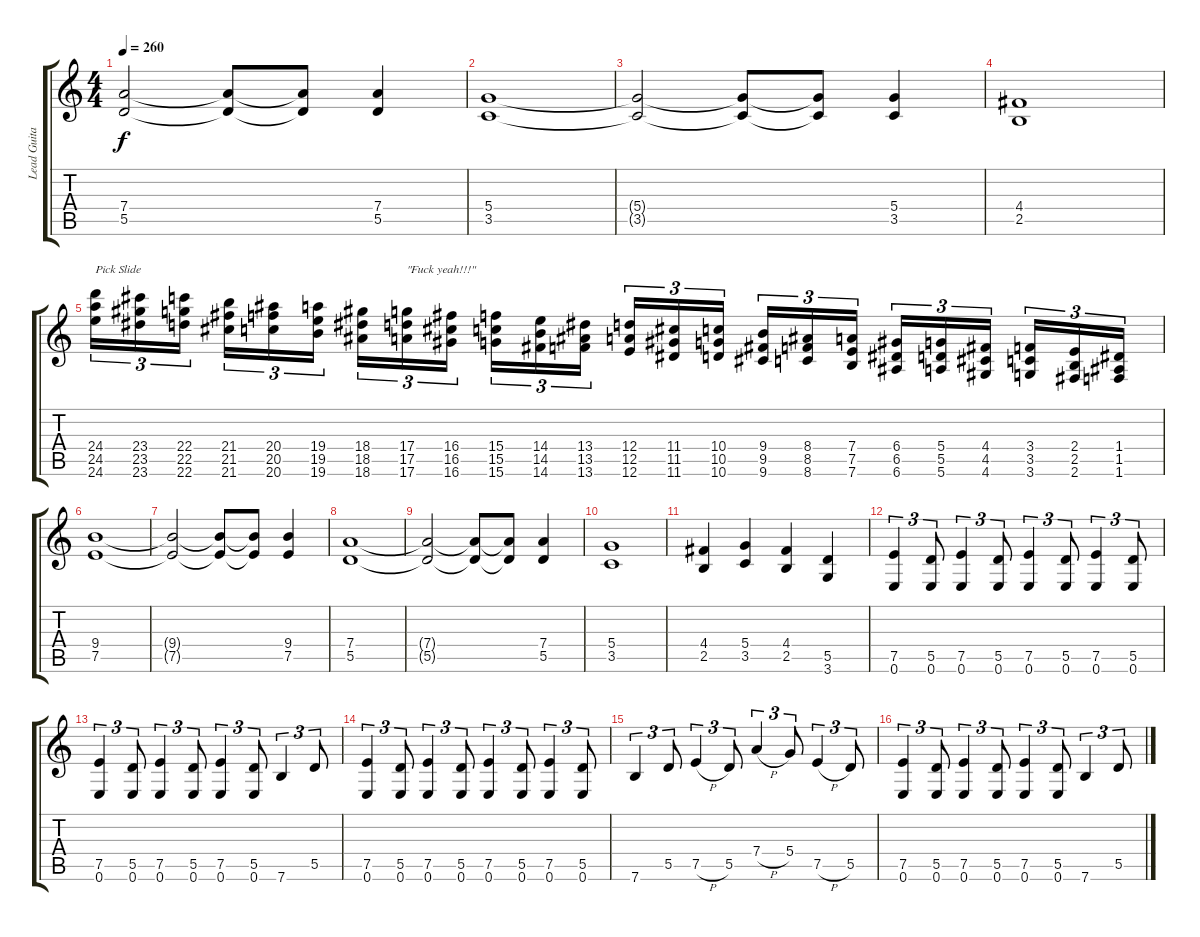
\track ("Lead Guitar (Dave Mustaine)" "Lead Guita") {instrument distortionguitar}
\staff {score tabs}
\tuning (E4 B3 G3 D3 A2 E2) {hide}
\ts (4 4)
\tempo 260
\clef g2
\ks c
(7.4{t} 5.5{t}).2{dy f} (7.4{t} 5.5{t}).8 (7.4{t} 5.5{t}).8 (7.4 5.5).4 |
(5.4 3.5).1 |
(5.4{t} 3.5{t}).2 (5.4{t} 3.5{t}).8 (5.4{t} 3.5{t}).8 (5.4 3.5).4 |
(4.4 2.5).1 |
(24.4 24.5 24.6).16{tu (3 2) txt "Pick Slide" instrument guitarfretnoise} (23.4 23.5 23.6).16{tu (3 2)} (22.4 22.5 22.6).16{tu (3 2) beam splitsecondary} (21.4 21.5 21.6).16{tu (3 2)} (20.4 20.5 20.6).16{tu (3 2)} (19.4 19.5 19.6).16{tu (3 2)} (18.4 18.5 18.6).16{tu (3 2)} (17.4 17.5 17.6).16{tu (3 2) txt "\"Fuck yeah!!!\""} (16.4 16.5 16.6).16{tu (3 2) beam splitsecondary} (15.4 15.5 15.6).16{tu (3 2)} (14.4 14.5 14.6).16{tu (3 2)} (13.4 13.5 13.6).16{tu (3 2)} (12.4 12.5 12.6).16{tu (3 2)} (11.4 11.5 11.6).16{tu (3 2)} (10.4 10.5 10.6).16{tu (3 2) beam splitsecondary} (9.4 9.5 9.6).16{tu (3 2)} (8.4 8.5 8.6).16{tu (3 2)} (7.4 7.5 7.6).16{tu (3 2)} (6.4 6.5 6.6).16{tu (3 2)} (5.4 5.5 5.6).16{tu (3 2)} (4.4 4.5 4.6).16{tu (3 2) beam splitsecondary} (3.4 3.5 3.6).16{tu (3 2)} (2.4 2.5 2.6).16{tu (3 2)} (1.4 1.5 1.6).16{tu (3 2)} |
(9.4 7.5).1{instrument distortionguitar} |
(9.4{t} 7.5{t}).2 (9.4{t} 7.5{t}).8 (9.4{t} 7.5{t}).8 (9.4 7.5).4 |
(7.4 5.5).1 |
(7.4{t} 5.5{t}).2 (7.4{t} 5.5{t}).8 (7.4{t} 5.5{t}).8 (7.4 5.5).4 |
(5.4 3.5).1 |
(4.4 2.5).4 (5.4 3.5).4 (4.4 2.5).4 (5.5 3.6).4 |
(7.5 0.6).4{tu (3 2)} (5.5 0.6).8{tu (3 2)} (7.5 0.6).4{tu (3 2)} (5.5 0.6).8{tu (3 2)} (7.5 0.6).4{tu (3 2)} (5.5 0.6).8{tu (3 2)} (7.5 0.6).4{tu (3 2)} (5.5 0.6).8{tu (3 2)} |
(7.5 0.6).4{tu (3 2)} (5.5 0.6).8{tu (3 2)} (7.5 0.6).4{tu (3 2)} (5.5 0.6).8{tu (3 2)} (7.5 0.6).4{tu (3 2)} (5.5 0.6).8{tu (3 2)} 7.6.4{tu (3 2)} 5.5.8{tu (3 2)} |
(7.5 0.6).4{tu (3 2)} (5.5 0.6).8{tu (3 2)} (7.5 0.6).4{tu (3 2)} (5.5 0.6).8{tu (3 2)} (7.5 0.6).4{tu (3 2)} (5.5 0.6).8{tu (3 2)} (7.5 0.6).4{tu (3 2)} (5.5 0.6).8{tu (3 2)} |
7.6.4{tu (3 2)} 5.5.8{tu (3 2)} 7.5{h}.4{tu (3 2)} 5.5.8{tu (3 2)} 7.4{h}.4{tu (3 2)} 5.4.8{tu (3 2)} 7.5{h}.4{tu (3 2)} 5.5.8{tu (3 2)} |
(7.5 0.6).4{tu (3 2)} (5.5 0.6).8{tu (3 2)} (7.5 0.6).4{tu (3 2)} (5.5 0.6).8{tu (3 2)} (7.5 0.6).4{tu (3 2)} (5.5 0.6).8{tu (3 2)} 7.6.4{tu (3 2)} 5.5.8{tu (3 2)}
